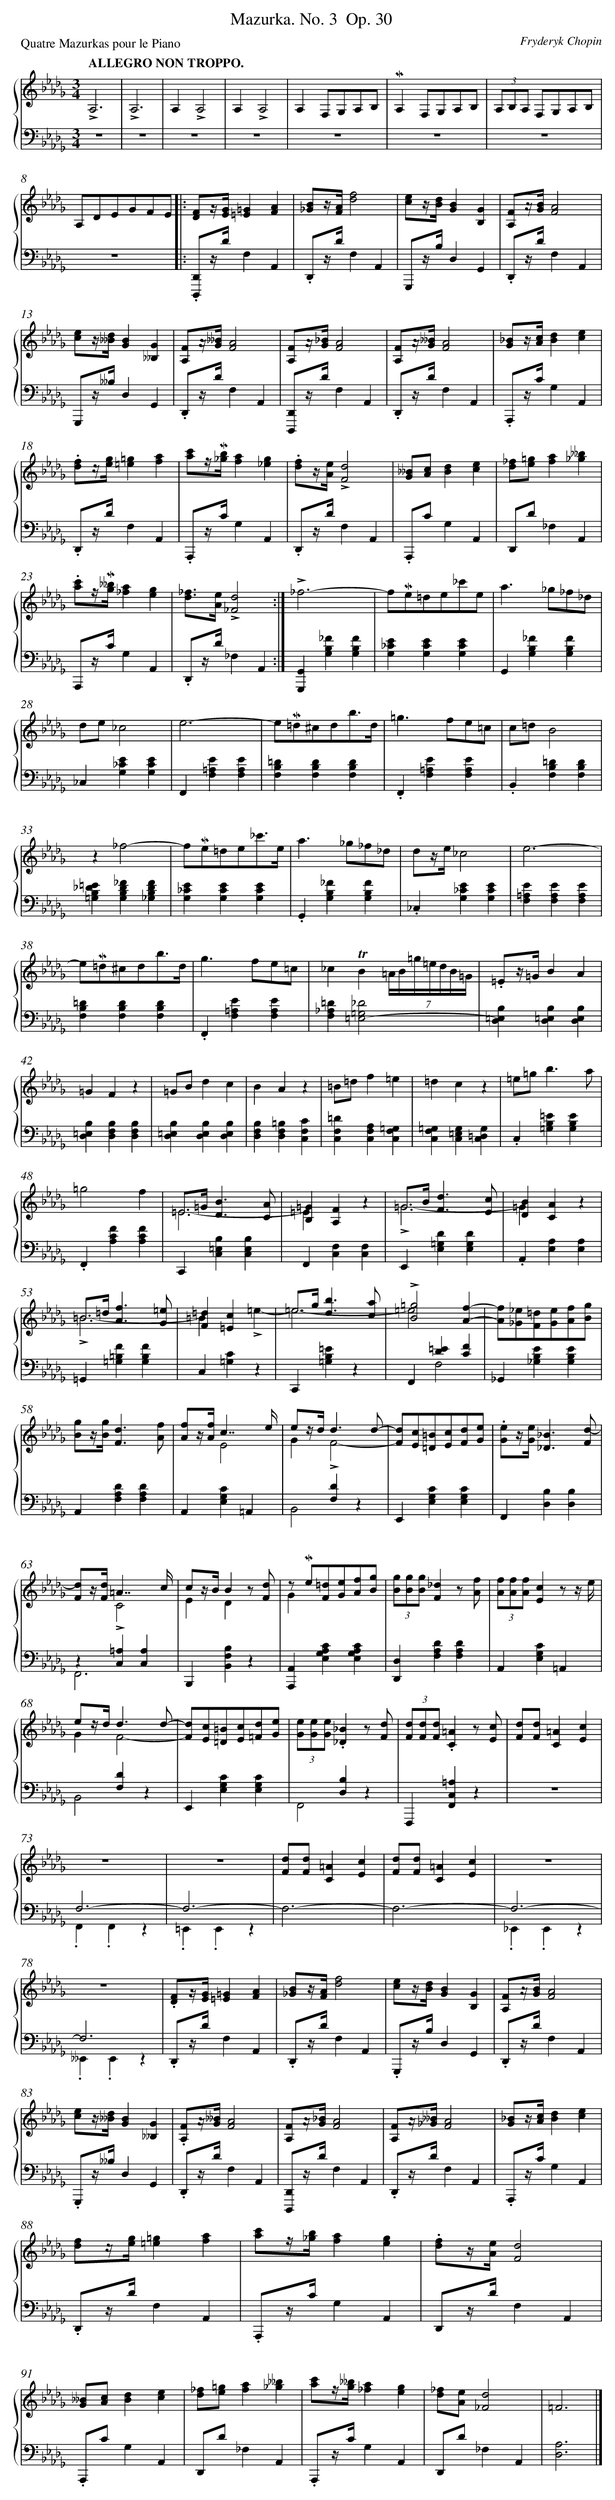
X:1
T: Mazurka. No. 3	 Op. 30
C: Fryderyk Chopin
L: 1/4
M: 3/4
P: Quatre Mazurkas pour le Piano
Q: "ALLEGRO NON TROPPO."
%%staves {1 2}
V: 1 clef=treble
V: 2 clef=bass
K: Db
[V:1] !accent!A,3 |
[V:2] z3 |
[V:1] !accent!A,3 |
[V:2] z3 |
[V:1] A,!accent!A,2 |
[V:2] z3 |
[V:1] A,!accent!A,2 |
[V:2] z3 |
[V:1] A,F,/G,/A,/B,/ |
[V:2] z3 |
[V:1] !mordent!A,F,/G,/A,/B,/ |
[V:2] z3 |
[V:1] (3A,/B,/A,/ F,/G,/A,/B,/ |
[V:2] z3 |
[V:1] A,/D/E/G/F/E/ ]|:
[V:2] z3 ]|:
[V:1] [F/D/]z//[G//E//][=G=E][AF] |
[V:2] .[D,,/D,,,/]z//D//F,A,, |
[V:1] [B/_G/]z//[A//F//][f2d2] |
[V:2] .D,,/z//D//F,A,, |
[V:1] [e/c/]z//[d//B//][BG][GB,] |
[V:2] G,,,/z//B,//D,G,, |
[V:1] [F/A,/]z//[B//G//][A2F2] |
[V:2] .D,,/z//D//F,A,, |
[V:1] [e/c/]z//[d//__B//][BG][G__B,] |
[V:2] G,,,/z//__B,//D,G,, |
[V:1] [F/A,/]z//[__B//G//][A2F2] |
[V:2] .D,,/z//D//F,A,, |
[V:1] [F/A,/]z//[_B//G//][A2F2] |
[V:2] [D,,/D,,,/]z//D//F,A,, |
[V:1] [F/A,/]z//[__B//G//][A2F2] |
[V:2] .D,,/z//D//F,A,, |
[V:1] [_B/G/]z//[c//A//][dB][ec] |
[V:2] .A,,,/z//C//G,A,, |
[V:1] .[f/d/]z//[g//e//][=g=e][af] |
[V:2] .D,,/z//D//F,A,, |
[V:1] [c'/a/]z//!mordent![b//_g//][af][g_e] |
[V:2] .A,,,/z//C//G,A,, |
[V:1] .[f/d/]z//[e//A//]!accent![d2F2] |
[V:2] .D,,/z//D//F,A,, |
[V:1] [__B/G/][c/A/][dB][ec] |
[V:2] .A,,,/C/G,A,, |
[V:1] [_f/d/][=g/e/][af][__b_g] |
[V:2] D,,/D/_F,A,, |
[V:1] .[c'/a/]z//!mordent![__b//g//][a_f][ge] |
[V:2] A,,,/z//C//G,A,, |
[V:1] [_f/d/]>[e/A/]!accent![d2_F2] :|]
[V:2] .D,,/z//D//_F,A,, :|]
[V:1] !accent!_f3- |
[V:2] [G,,G,,,][_FB,G,][FB,G,] |
[V:1] f/!mordent!e/=d/e/_c'/e/ |
[V:2] [E_CG,][ECG,][ECG,] |
[V:1] a>_g_f/_d/ |
[V:2] G,,[_FB,G,][FB,G,] |
[V:1] d/e/_c2 |
[V:2] _C,[E_CG,][ECG,] |
[V:1] e3- |
[V:2] F,,[E=A,F,][EA,F,] |
[V:1] e/!mordent!=d/^c/d/b3//d// |
[V:2] [=DB,F,][DB,F,][DB,F,] |
[V:1] =g>fe/=c/ |
[V:2] .F,,[E=A,F,][EA,F,] |
[V:1] c/=d/B2 |
[V:2] .B,,[=DB,F,][DB,F,] |
[V:1] z_f2- |
[V:2] [=E_DB,=G,][_FDB,G,][FDB,_G,] |
[V:1] f/!mordent!e/=d/e/_c'3//e// |
[V:2] [E_CG,][ECG,][ECG,] |
[V:1] a>_g_f/_d/ |
[V:2] .G,,[_FB,G,][FB,G,] |
[V:1] d/z//e//_c2 |
[V:2] ._C,[E_CG,][ECG,] |
[V:1] e3- |
[V:2] [E=A,F,][EA,F,][EA,F,] |
[V:1] e/!mordent!=d/^c/d/b3//d// |
[V:2] [=DB,F,][DB,F,][DB,F,] |
[V:1] g>fe/=c/ |
[V:2] .F,,[E=A,F,][EA,F,] |
[V:1] _c!trill!B(7:4:7=A//B//=g//=e//d//B//=G// |
[V:2] [=D_A,F,][_D2=G,2=E,2-] |
[V:1] .=E/z//=G//BA |
[V:2] [B,=E,D,][B,=E,D,][B,E,D,] |
[V:1] =GFz |
[V:2] [B,=E,D,][B,F,D,][B,F,D,] |
[V:1] =G/B/dc |
[V:2] [B,=E,D,][B,E,D,][B,E,D,] |
[V:1] BAz |
[V:2] [B,F,D,][=B,F,D,][CF,C,] |
[V:1] =B/=d/f=e |
[V:2] [=DF,C,][A,F,C,][=G,F,C,] |
[V:1] =dcz |
[V:2] [=G,F,C,][G,=E,C,][G,=D,C,] |
[V:1] =e/=g<ba/ |
[V:2] .C,[=EB,=G,][EB,G,] |
[V:1] =g2f |
[V:2] .F,,[FCA,][FCA,] |
[V:1] =E/>=G/[B3/D3/][A/C/] & =E3- |
[V:2] C,,[B,=E,C,][B,E,C,] |
[V:1] [=GB,][FA,]z & =Ex2 |
[V:2] F,,[F,C,][F,C,] |
[V:1] =G/>B/[d3/F3/][c/E/] & !accent!=G3- |
[V:2] E,,[D=G,E,][DG,E,] |
[V:1] [BD][AC]z & =Gx2 |
[V:2] .A,,[A,E,][A,E,] |
[V:1] =B/>=d/[f3/A3/][=e/G/] & !accent!=B3- |
[V:2] =G,,[F=B,=G,][FB,G,] |
[V:1] [=dF][c=E]x & =Bx!accent!=e- |
[V:2] C,[C=G,]z |
[V:1] =e/>g/[b3/d3/][a/c/] & =e3- |
[V:2] C,,[=EB,=G,]z |
[V:1] !accent![=g2B2][fA]- & =e2x |
[V:2] F,,[=ED][FC] & xF,2 |
[V:1] [f/A/][_e/_G/][=d/F/][e/G/][f/A/][g/B/] |
[V:2] _G,,[EB,_G,][EB,G,] |
[V:1] [g/B/]z//[g//B//][d3/F3/][f/A/] |
[V:2] A,,[DA,F,][DA,F,] |
[V:1] [f/A/]z//[fA]<<ce// & xE2 |
[V:2] A,,[CG,E,]=A,, |
[V:1] e/z//d//d3/d/- & G!accent!F2- |
[V:2] x[DF,]z & B,,2x |
[V:1] [d/F/][c/E/][=B/=D/][c/E/][d/F/][e/G/] |
[V:2] E,,[CG,E,][CG,E,] |
[V:1] .[e/G/]z//[e//G//][_B3/_D3/][d/-F/] |
[V:2] F,,[B,D,][B,D,] |
[V:1] [d/F/]z//[dF]<<=Ac// & x!accent!C2 |
[V:2] z[=A,C,][A,C,] & F,,3 |
[V:1] c/z//B//Bz/ [d/F/] & EDx |
[V:2] B,,,[B,F,B,,]z |
[V:1] z/ !mordent!e/[=d/F/][e/G/][f/A/][g/B/] & Gx2 |
[V:2] [A,,A,,,][CA,G,E,][CA,G,E,] |
[V:1] (3[g/B/][g/B/][g/B/][_dF]z/ [f/A/] |
[V:2] [D,D,,][DA,F,][DA,F,] |
[V:1] (3[f/A/][f/A/][f/A/][cE]z/ z// e// |
[V:2] A,,[CG,E,]=A,, |
[V:1] e/z//d//d3/d/- & GF2- |
[V:2] x[DF,]z & B,,2x |
[V:1] [d/F/][c/E/][=B/=D/][c/E/][d/=F/][e/G/] |
[V:2] E,,[CG,E,][CG,E,] |
[V:1] (3[e/G/][e/G/][e/G/].[_B_D]z/ [d/F/] |
[V:2] x[B,D,]z & F,,2x |
[V:1] (3[d/F/][d/F/][d/F/].[=AC]z/ [c/E/] |
[V:2] F,,,[=A,C,F,,]z |
[V:1] [d/F/][d/F/][=AC][cE] |
[V:2] z3 |
[V:1] z3 |
[V:2] F,3- & .F,,.F,,z |
[V:1] z3 |
[V:2] F,3- & .=E,,.E,,z |
[V:1] [d/F/][d/F/][=AC][cE] |
[V:2] F,3- |
[V:1] [d/F/][d/F/][=AC][cE] |
[V:2] F,3- |
[V:1] z3 |
[V:2] F,3- & ._E,,.E,,z |
[V:1] z3 |
[V:2] F,3 & .__E,,.E,,z |
[V:1] .[F/D/]z//[G//E//][=G=E][AF] |
[V:2] .D,,/z//D//F,A,, |
[V:1] [B/_G/]z//[A//F//][f2d2] |
[V:2] .D,,/z//D//F,A,, |
[V:1] [e/c/]z//[d//B//][BG][GB,] |
[V:2] .G,,,/z//B,//D,G,, |
[V:1] [F/A,/]z//[B//G//][A2F2] |
[V:2] .D,,/z//D//F,A,, |
[V:1] [e/c/]z//[d//__B//][BG][G__B,] |
[V:2] .G,,,/z//__B,//D,G,, |
[V:1] .[F/A,/]z//[__B//G//][A2F2] |
[V:2] .D,,/z//D//F,A,, |
[V:1] [F/A,/]z//[_B//G//][A2F2] |
[V:2] [D,,/D,,,/]z//D//F,A,, |
[V:1] [F/A,/]z//[__B//_G//][A2F2] |
[V:2] .D,,/z//D//F,A,, |
[V:1] [_B/G/]z//[c//A//][dB][ec] |
[V:2] .A,,,/z//C//G,A,, |
[V:1] [f/d/]z//[g//e//][=g=e][af] |
[V:2] .D,,/z//D//F,A,, |
[V:1] [c'/a/]z//[b//_g//][af][ge] |
[V:2] .A,,,/z//C//G,A,, |
[V:1] .[f/d/]z//[e//A//][d2F2] |
[V:2] D,,/z//D//F,A,, |
[V:1] [__B/G/][c/A/][dB][ec] |
[V:2] .A,,,/C/G,A,, |
[V:1] [_f/d/][=g/e/][af][__b_g] |
[V:2] D,,/D/_F,A,, |
[V:1] [c'/a/]z//[__b//g//][a_f][ge] |
[V:2] .A,,,/z//C//G,A,, |
[V:1] [_f/d/][e/A/][d2_F2] |
[V:2] D,,/D/_F,A,, |
[V:1] =F3 |]
[V:2] [A,3D,3] |]
